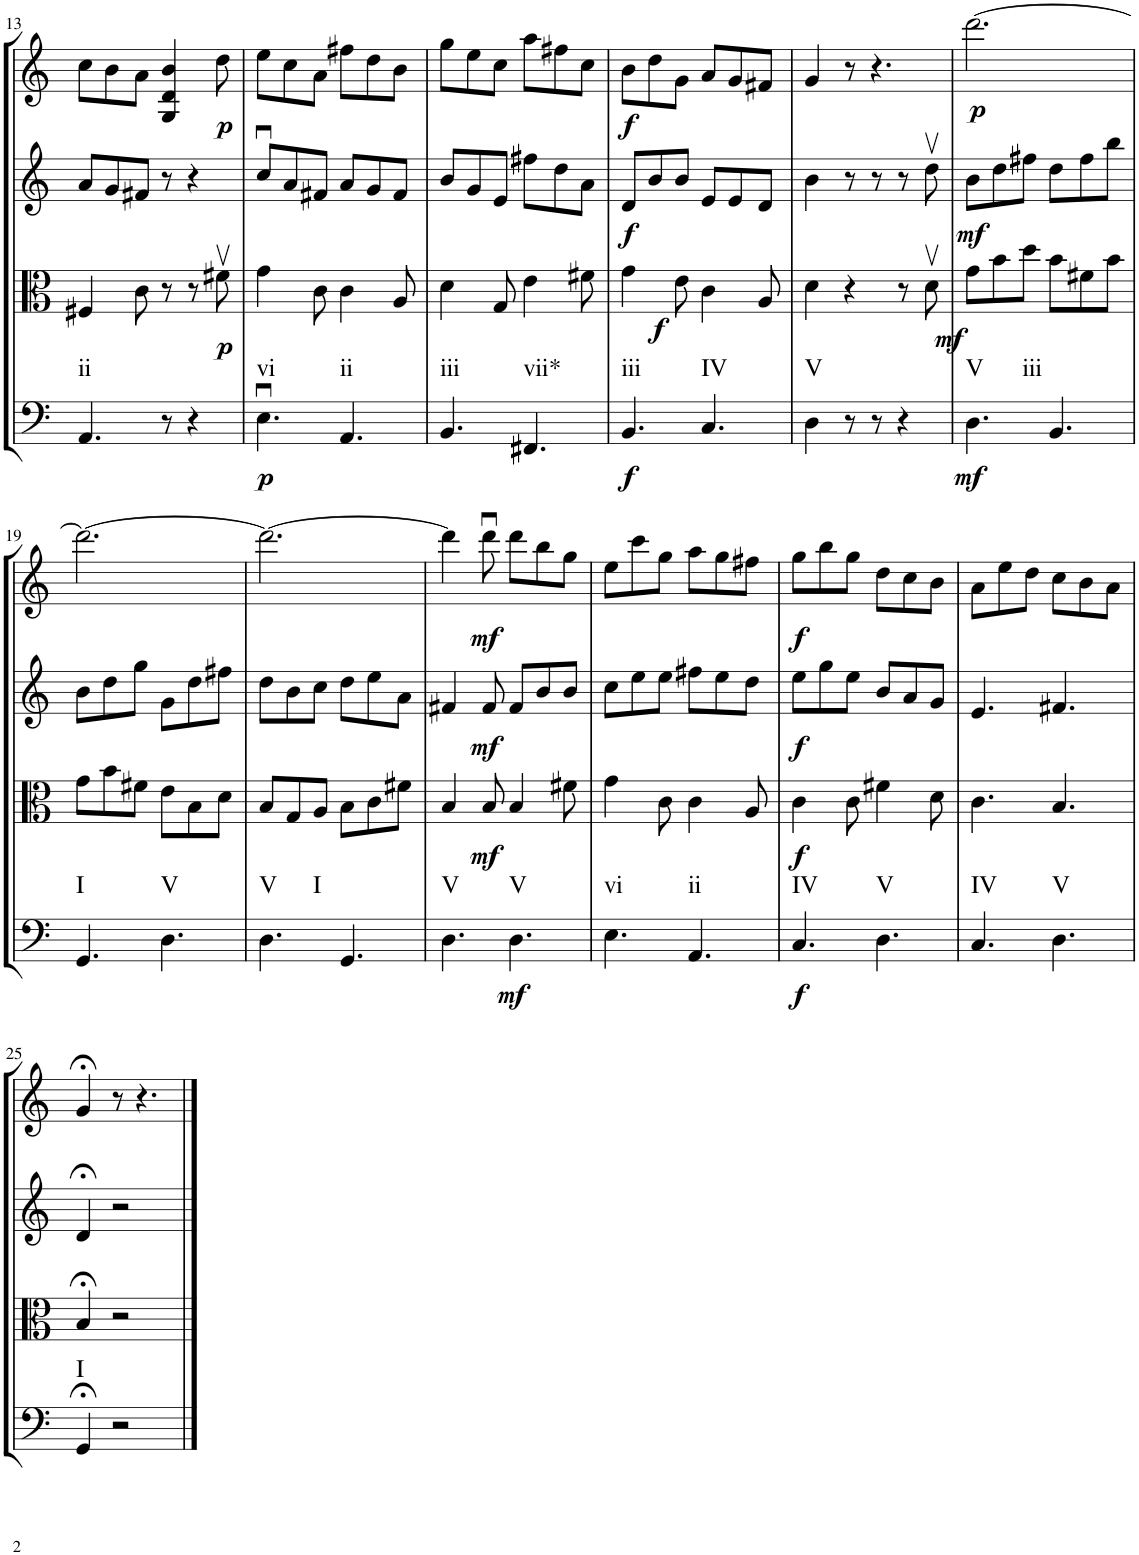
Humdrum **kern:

**kern	**dynam	**harte	**kern	**dynam	**kern	**dynam	**kern	**dynam
*part4	*part4	*part4	*part3	*part3	*part2	*part2	*part1	*part1
*staff4	*staff4	*	*staff3	*staff3	*staff2	*staff2	*staff1	*staff1
*I"Violoncello	*	*	*I"Viola	*	*I"Violin II	*	*I"Violin I	*
*I'Vc	*	*	*I'Vla	*	*I'Vln	*	*I'Vln	*
!!LO:PB:g=z
*clefF4	*	*	*clefC3	*	*clefG2	*	*clefG2	*
*k[]	*	*	*k[]	*	*k[]	*	*k[]	*
*M6/8	*	*	*M6/8	*	*M6/8	*	*M6/8	*
=13	=13	=13	=13	=13	=13	=13	=13	=13
!	!	!LO:H:kt=ii	!	!	!	!	!	!
4.AA/	.	N	4F#X/	.	8a/L	.	8cc\L	.
.	.	.	.	.	8g/	.	8b\	.
.	.	.	8c\	.	8f#X/J	.	8a\J	.
8r	.	.	8r	.	8r	.	4G/ 4d/ 4b/	.
4r	.	.	8r	.	4r	.	.	.
!	!	!	!	!LO:DY:b	!	!	!	!LO:DY:b
.	.	.	8f#Xv\	p	.	.	8dd\	p
=14	=14	=14	=14	=14	=14	=14	=14	=14
!	!LO:DY:b	!LO:H:kt=vi	!	!	!	!	!	!
4.Eu\	p	N	4g\	.	8ccu/L	.	8ee\L	.
.	.	.	.	.	8a/	.	8cc\	.
.	.	.	8c\	.	8f#X/J	.	8a\J	.
!	!	!LO:H:kt=ii	!	!	!	!	!	!
4.AA/	.	N	4c\	.	8a/L	.	8ff#X\L	.
.	.	.	.	.	8g/	.	8dd\	.
.	.	.	8A/	.	8f#/J	.	8b\J	.
=15	=15	=15	=15	=15	=15	=15	=15	=15
!	!	!LO:H:kt=iii	!	!	!	!	!	!
4.BB/	.	N	4d\	.	8b/L	.	8gg\L	.
.	.	.	.	.	8g/	.	8ee\	.
.	.	.	8G/	.	8e/J	.	8cc\J	.
!	!	!LO:H:kt=vii*	!	!	!	!	!	!
4.FF#X/	.	N	4e\	.	8ff#X\L	.	8aa\L	.
.	.	.	.	.	8dd\	.	8ff#X\	.
.	.	.	8f#X\	.	8a\J	.	8cc\J	.
=16	=16	=16	=16	=16	=16	=16	=16	=16
!	!LO:DY:b	!LO:H:kt=iii	!	!LO:DY:b	!	!LO:DY:b	!	!LO:DY:b
4.BB/	f	N	4g\	f	8d/L	f	8b\L	f
.	.	.	.	.	8b/	.	8dd\	.
.	.	.	8e\	.	8b/J	.	8g\J	.
!	!	!LO:H:kt=IV	!	!	!	!	!	!
4.C/	.	N	4c\	.	8e/L	.	8a/L	.
.	.	.	.	.	8e/	.	8g/	.
.	.	.	8A/	.	8d/J	.	8f#X/J	.
=17	=17	=17	=17	=17	=17	=17	=17	=17
!	!	!LO:H:kt=V	!	!	!	!	!	!
4D\	.	N	4d\	.	4b\	.	4g/	.
8r	.	.	4r	.	8r	.	8r	.
8r	.	.	.	.	8r	.	4.r	.
4r	.	.	8r	.	8r	.	.	.
.	.	.	8dv\	.	8ddv\	.	.	.
=18	=18	=18	=18	=18	=18	=18	=18	=18
!	!LO:DY:b	!LO:H:n=1:kt=V	!	!LO:DY:b	!	!LO:DY:b	!	!LO:DY:b
!	!	!LO:H:n=2:kt=iii	!	!	!	!	!	!
4.D\	mf	N N	8g\L	mf	8b\L	mf	[2.ddd\	p
.	.	.	8b\	.	8dd\	.	.	.
.	.	.	8dd\J	.	8ff#X\J	.	.	.
4.BB/	.	.	8b\L	.	8dd\L	.	.	.
.	.	.	8f#X\	.	8ff#\	.	.	.
.	.	.	8b\J	.	8bb\J	.	.	.
!!LO:LB:g=z
=19	=19	=19	=19	=19	=19	=19	=19	=19
!	!	!LO:H:kt=I	!	!	!	!	!	!
4.GG/	.	N	8g\L	.	8b\L	.	2.ddd\_	.
.	.	.	8b\	.	8dd\	.	.	.
.	.	.	8f#X\J	.	8gg\J	.	.	.
!	!	!LO:H:kt=V	!	!	!	!	!	!
4.D\	.	N	8e\L	.	8g\L	.	.	.
.	.	.	8B\	.	8dd\	.	.	.
.	.	.	8d\J	.	8ff#X\J	.	.	.
=20	=20	=20	=20	=20	=20	=20	=20	=20
!	!	!LO:H:n=1:kt=V	!	!	!	!	!	!
!	!	!LO:H:n=2:kt=I	!	!	!	!	!	!
4.D\	.	N N	8B/L	.	8dd\L	.	2.ddd\_	.
.	.	.	8G/	.	8b\	.	.	.
.	.	.	8A/J	.	8cc\J	.	.	.
4.GG/	.	.	8B\L	.	8dd\L	.	.	.
.	.	.	8c\	.	8ee\	.	.	.
.	.	.	8f#X\J	.	8a\J	.	.	.
=21	=21	=21	=21	=21	=21	=21	=21	=21
!	!	!LO:H:kt=V	!	!	!	!	!	!
4.D\	.	N	4B/	.	4f#X/	.	4ddd\]	.
!	!	!	!	!LO:DY:b	!	!LO:DY:b	!	!LO:DY:b
.	.	.	8B/	mf	8f#/	mf	8dddu\	mf
!	!LO:DY:b	!LO:H:kt=V	!	!	!	!	!	!
4.D\	mf	N	4B/	.	8f#/L	.	8ddd\L	.
.	.	.	.	.	8b/	.	8bb\	.
.	.	.	8f#X\	.	8b/J	.	8gg\J	.
=22	=22	=22	=22	=22	=22	=22	=22	=22
!	!	!LO:H:kt=vi	!	!	!	!	!	!
4.E\	.	N	4g\	.	8cc\L	.	8ee\L	.
.	.	.	.	.	8ee\	.	8ccc\	.
.	.	.	8c\	.	8ee\J	.	8gg\J	.
!	!	!LO:H:kt=ii	!	!	!	!	!	!
4.AA/	.	N	4c\	.	8ff#X\L	.	8aa\L	.
.	.	.	.	.	8ee\	.	8gg\	.
.	.	.	8A/	.	8dd\J	.	8ff#X\J	.
=23	=23	=23	=23	=23	=23	=23	=23	=23
!	!LO:DY:b	!LO:H:kt=IV	!	!LO:DY:b	!	!LO:DY:b	!	!LO:DY:b
4.C/	f	N	4c\	f	8ee\L	f	8gg\L	f
.	.	.	.	.	8gg\	.	8bb\	.
.	.	.	8c\	.	8ee\J	.	8gg\J	.
!	!	!LO:H:kt=V	!	!	!	!	!	!
4.D\	.	N	4f#X\	.	8b/L	.	8dd\L	.
.	.	.	.	.	8a/	.	8cc\	.
.	.	.	8d\	.	8g/J	.	8b\J	.
=24	=24	=24	=24	=24	=24	=24	=24	=24
!	!	!LO:H:kt=IV	!	!	!	!	!	!
4.C/	.	N	4.c\	.	4.e/	.	8a\L	.
.	.	.	.	.	.	.	8ee\	.
.	.	.	.	.	.	.	8dd\J	.
!	!	!LO:H:kt=V	!	!	!	!	!	!
4.D\	.	N	4.B/	.	4.f#X/	.	8cc\L	.
.	.	.	.	.	.	.	8b\	.
.	.	.	.	.	.	.	8a\J	.
!!LO:LB:g=z
=25	=25	=25	=25	=25	=25	=25	=25	=25
!	!	!LO:H:kt=I	!	!	!	!	!	!
4GG;</	.	N	4B;</	.	4d;</	.	4g;</	.
2r	.	.	2r	.	2r	.	8r	.
.	.	.	.	.	.	.	4.r	.
==	==	==	==	==	==	==	==	==
*-	*-	*-	*-	*-	*-	*-	*-	*-
